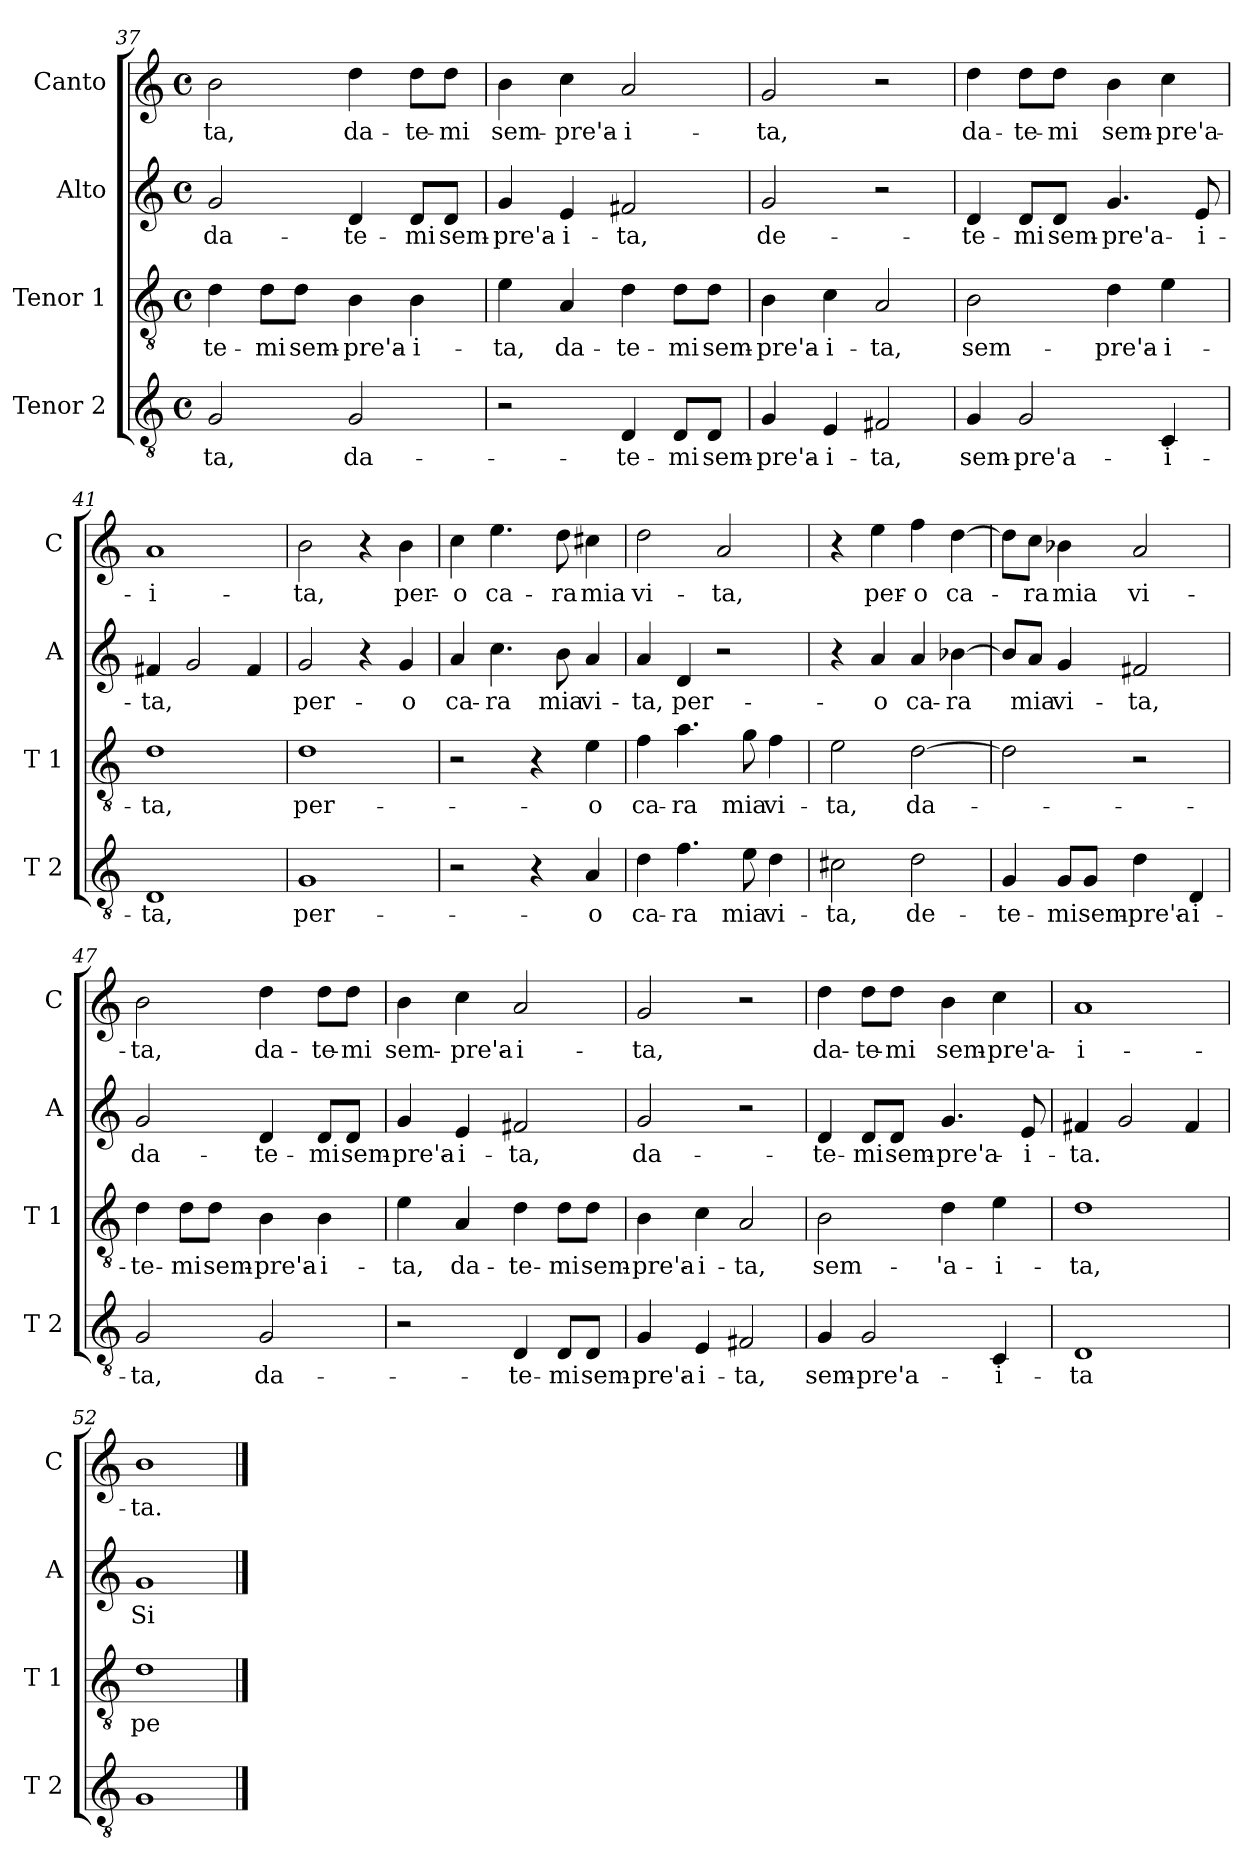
**kern	**text	**kern	**text	**kern	**text	**kern	**text
*part4	*part4	*part3	*part3	*part2	*part2	*part1	*part1
*staff4	*staff4	*staff3	*staff3	*staff2	*staff2	*staff1	*staff1
*I"Tenor 2	*	*I"Tenor 1	*	*I"Alto	*	*I"Canto	*
*I'T 2	*	*I'T 1	*	*I'A	*	*I'C	*
*clefGv2	*	*clefGv2	*	*clefG2	*	*clefG2	*
*k[]	*	*k[]	*	*k[]	*	*k[]	*
*C:	*	*C:	*	*C:	*	*C:	*
*M4/4	*	*M4/4	*	*M4/4	*	*M4/4	*
*met(c)	*	*met(c)	*	*met(c)	*	*met(c)	*
=37	=37	=37	=37	=37	=37	=37	=37
!	!LO:LY:b	!	!LO:LY:b	!	!LO:LY:b	!	!LO:LY:b
2G/	-ta,	4d\	-te-	2g/	da-	2b\	-ta,
!	!	!	!LO:LY:b	!	!	!	!
.	.	8d\L	-mi	.	.	.	.
!	!	!	!LO:LY:b	!	!	!	!
.	.	8d\J	sem-	.	.	.	.
!	!LO:LY:b	!	!LO:LY:b	!	!LO:LY:b	!	!LO:LY:b
2G/	da-	4B\	-pre'a-	4d/	-te-	4dd\	da-
!	!	!	!LO:LY:b	!	!LO:LY:b	!	!LO:LY:b
.	.	4B\	-i-	8d/L	-mi	8dd\L	-te-
!	!	!	!	!	!LO:LY:b	!	!LO:LY:b
.	.	.	.	8d/J	sem-	8dd\J	-mi
!!LO:PB:g=z
=38	=38	=38	=38	=38	=38	=38	=38
!	!	!	!LO:LY:b	!	!LO:LY:b	!	!LO:LY:b
2r	.	4e\	-ta,	4g/	-pre'a-	4b\	sem-
!	!	!	!LO:LY:b	!	!LO:LY:b	!	!LO:LY:b
.	.	4A/	da-	4e/	-i-	4cc\	-pre'a-
!	!LO:LY:b	!	!LO:LY:b	!	!LO:LY:b	!	!LO:LY:b
4D/	-te-	4d\	-te-	2f#X/	-ta,	2a/	-i-
!	!LO:LY:b	!	!LO:LY:b	!	!	!	!
8D/L	-mi	8d\L	-mi	.	.	.	.
!	!LO:LY:b	!	!LO:LY:b	!	!	!	!
8D/J	sem-	8d\J	sem-	.	.	.	.
=39	=39	=39	=39	=39	=39	=39	=39
!	!LO:LY:b	!	!LO:LY:b	!	!LO:LY:b	!	!LO:LY:b
4G/	-pre'a-	4B\	-pre'a-	2g/	de-	2g/	-ta,
!	!LO:LY:b	!	!LO:LY:b	!	!	!	!
4E/	-i-	4c\	-i-	.	.	.	.
!	!LO:LY:b	!	!LO:LY:b	!	!	!	!
2F#X/	-ta,	2A/	-ta,	2r	.	2r	.
=40	=40	=40	=40	=40	=40	=40	=40
!	!LO:LY:b	!	!LO:LY:b	!	!LO:LY:b	!	!LO:LY:b
4G/	sem-	2B\	sem-	4d/	-te-	4dd\	da-
!	!LO:LY:b	!	!	!	!LO:LY:b	!	!LO:LY:b
2G/	-pre'a-	.	.	8d/L	-mi	8dd\L	-te-
!	!	!	!	!	!LO:LY:b	!	!LO:LY:b
.	.	.	.	8d/J	sem-	8dd\J	-mi
!	!	!	!LO:LY:b	!	!LO:LY:b	!	!LO:LY:b
.	.	4d\	-pre'a-	4.g/	-pre'a-	4b\	sem-
!	!LO:LY:b	!	!LO:LY:b	!	!	!	!LO:LY:b
4C/	-i-	4e\	-i-	.	.	4cc\	-pre'a-
!	!	!	!	!	!LO:LY:b	!	!
.	.	.	.	8e/	-i-	.	.
=41	=41	=41	=41	=41	=41	=41	=41
!	!LO:LY:b	!	!LO:LY:b	!	!LO:LY:b	!	!LO:LY:b
1D	-ta,	1d	-ta,	4f#X/	-ta,	1a	-i-
.	.	.	.	2g/	.	.	.
.	.	.	.	4f#/	.	.	.
=42	=42	=42	=42	=42	=42	=42	=42
!	!LO:LY:b	!	!LO:LY:b	!	!LO:LY:b	!	!LO:LY:b
1G	per-	1d	per-	2g/	per-	2b\	-ta,
.	.	.	.	4r	.	4r	.
!	!	!	!	!	!LO:LY:b	!	!LO:LY:b
.	.	.	.	4g/	-o	4b\	per-
!!LO:LB:g=z
=43	=43	=43	=43	=43	=43	=43	=43
!	!	!	!	!	!LO:LY:b	!	!LO:LY:b
2r	.	2r	.	4a/	ca-	4cc\	-o
!	!	!	!	!	!LO:LY:b	!	!LO:LY:b
.	.	.	.	4.cc\	-ra	4.ee\	ca-
4r	.	4r	.	.	.	.	.
!	!	!	!	!	!LO:LY:b	!	!LO:LY:b
.	.	.	.	8b\	mia	8dd\	-ra
!	!LO:LY:b	!	!LO:LY:b	!	!LO:LY:b	!	!LO:LY:b
4A/	-o	4e\	-o	4a/	vi-	4cc#X\	mia
=44	=44	=44	=44	=44	=44	=44	=44
!	!LO:LY:b	!	!LO:LY:b	!	!LO:LY:b	!	!LO:LY:b
4d\	ca-	4f\	ca-	4a/	-ta,	2dd\	vi-
!	!LO:LY:b	!	!LO:LY:b	!	!LO:LY:b	!	!
4.f\	-ra	4.a\	-ra	4d/	per-	.	.
!	!	!	!	!	!	!	!LO:LY:b
.	.	.	.	2r	.	2a/	-ta,
!	!LO:LY:b	!	!LO:LY:b	!	!	!	!
8e\	mia	8g\	mia	.	.	.	.
!	!LO:LY:b	!	!LO:LY:b	!	!	!	!
4d\	vi-	4f\	vi-	.	.	.	.
=45	=45	=45	=45	=45	=45	=45	=45
!	!LO:LY:b	!	!LO:LY:b	!	!	!	!
2c#X\	-ta,	2e\	-ta,	4r	.	4r	.
!	!	!	!	!	!LO:LY:b	!	!LO:LY:b
.	.	.	.	4a/	-o	4ee\	per-
!	!LO:LY:b	!	!LO:LY:b	!	!LO:LY:b	!	!LO:LY:b
2d\	de-	[2d\	da-	4a/	ca-	4ff\	-o
!	!	!	!	!	!LO:LY:b	!	!LO:LY:b
.	.	.	.	[4b-X\	-ra	[4dd\	ca-
=46	=46	=46	=46	=46	=46	=46	=46
!	!LO:LY:b	!	!	!	!	!	!
4G/	-te-	2d\]	.	8b-/L]	.	8dd\L]	.
!	!	!	!	!	!LO:LY:b	!	!LO:LY:b
.	.	.	.	8a/J	mia	8cc\J	-ra
!	!LO:LY:b	!	!	!	!LO:LY:b	!	!LO:LY:b
8G/L	-mi	.	.	4g/	vi-	4b-X\	mia
!	!LO:LY:b	!	!	!	!	!	!
8G/J	sem-	.	.	.	.	.	.
!	!LO:LY:b	!	!	!	!LO:LY:b	!	!LO:LY:b
4d\	-pre'a-	2r	.	2f#X/	-ta,	2a/	vi-
!	!LO:LY:b	!	!	!	!	!	!
4D/	-i-	.	.	.	.	.	.
=47	=47	=47	=47	=47	=47	=47	=47
!	!LO:LY:b	!	!LO:LY:b	!	!LO:LY:b	!	!LO:LY:b
2G/	-ta,	4d\	-te-	2g/	da-	2b\	-ta,
!	!	!	!LO:LY:b	!	!	!	!
.	.	8d\L	-mi	.	.	.	.
!	!	!	!LO:LY:b	!	!	!	!
.	.	8d\J	sem-	.	.	.	.
!	!LO:LY:b	!	!LO:LY:b	!	!LO:LY:b	!	!LO:LY:b
2G/	da-	4B\	-pre'a-	4d/	-te-	4dd\	da-
!	!	!	!LO:LY:b	!	!LO:LY:b	!	!LO:LY:b
.	.	4B\	-i-	8d/L	-mi	8dd\L	-te-
!	!	!	!	!	!LO:LY:b	!	!LO:LY:b
.	.	.	.	8d/J	sem-	8dd\J	-mi
!!LO:LB:g=z
=48	=48	=48	=48	=48	=48	=48	=48
!	!	!	!LO:LY:b	!	!LO:LY:b	!	!LO:LY:b
2r	.	4e\	-ta,	4g/	-pre'a-	4b\	sem-
!	!	!	!LO:LY:b	!	!LO:LY:b	!	!LO:LY:b
.	.	4A/	da-	4e/	-i-	4cc\	-pre'a-
!	!LO:LY:b	!	!LO:LY:b	!	!LO:LY:b	!	!LO:LY:b
4D/	-te-	4d\	-te-	2f#X/	-ta,	2a/	-i-
!	!LO:LY:b	!	!LO:LY:b	!	!	!	!
8D/L	-mi	8d\L	-mi	.	.	.	.
!	!LO:LY:b	!	!LO:LY:b	!	!	!	!
8D/J	sem-	8d\J	sem-	.	.	.	.
=49	=49	=49	=49	=49	=49	=49	=49
!	!LO:LY:b	!	!LO:LY:b	!	!LO:LY:b	!	!LO:LY:b
4G/	-pre'a-	4B\	-pre'a-	2g/	da-	2g/	-ta,
!	!LO:LY:b	!	!LO:LY:b	!	!	!	!
4E/	-i-	4c\	-i-	.	.	.	.
!	!LO:LY:b	!	!LO:LY:b	!	!	!	!
2F#X/	-ta,	2A/	-ta,	2r	.	2r	.
=50	=50	=50	=50	=50	=50	=50	=50
!	!LO:LY:b	!	!LO:LY:b	!	!LO:LY:b	!	!LO:LY:b
4G/	sem-	2B\	sem-	4d/	-te-	4dd\	da-
!	!LO:LY:b	!	!	!	!LO:LY:b	!	!LO:LY:b
2G/	-pre'a-	.	.	8d/L	-mi	8dd\L	-te-
!	!	!	!	!	!LO:LY:b	!	!LO:LY:b
.	.	.	.	8d/J	sem-	8dd\J	-mi
!	!	!	!LO:LY:b	!	!LO:LY:b	!	!LO:LY:b
.	.	4d\	-'a-	4.g/	-pre'a-	4b\	sem-
!	!LO:LY:b	!	!LO:LY:b	!	!	!	!LO:LY:b
4C/	-i-	4e\	-i-	.	.	4cc\	-pre'a-
!	!	!	!	!	!LO:LY:b	!	!
.	.	.	.	8e/	-i-	.	.
=51	=51	=51	=51	=51	=51	=51	=51
!	!LO:LY:b	!	!LO:LY:b	!	!LO:LY:b	!	!LO:LY:b
1D	-ta	1d	-ta,	4f#X/	-ta.	1a	-i-
.	.	.	.	2g/	.	.	.
.	.	.	.	4f#/	.	.	.
=52	=52	=52	=52	=52	=52	=52	=52
!	!	!	!LO:LY:b	!	!LO:LY:b	!	!LO:LY:b
1G	.	1d	pe-	1g	Si	1b	-ta.
==	==	==	==	==	==	==	==
*-	*-	*-	*-	*-	*-	*-	*-
